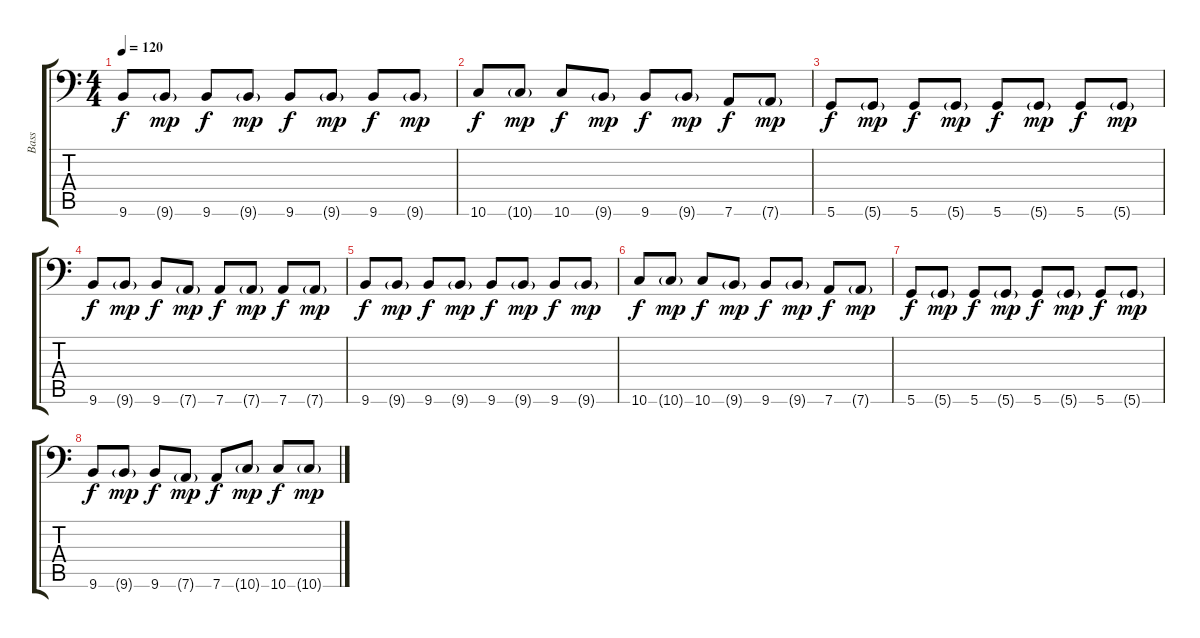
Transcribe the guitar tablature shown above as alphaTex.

\track ("Bass" "Bass") {instrument fretlessbass}
\staff {score tabs}
\tuning (E3 B2 G2 D2 A1 D1) {hide}
\ts (4 4)
\tempo 120
\clef f4
\ks c
9.6.8{dy f volume 16 instrument electricbassfinger} 9.6{g}.8{dy mp} 9.6.8{dy f} 9.6{g}.8{dy mp} 9.6.8{dy f} 9.6{g}.8{dy mp} 9.6.8{dy f} 9.6{g}.8{dy mp} |
10.6.8{dy f} 10.6{g}.8{dy mp} 10.6.8{dy f} 9.6{g}.8{dy mp} 9.6.8{dy f} 9.6{g}.8{dy mp} 7.6.8{dy f} 7.6{g}.8{dy mp} |
5.6.8{dy f} 5.6{g}.8{dy mp} 5.6.8{dy f} 5.6{g}.8{dy mp} 5.6.8{dy f} 5.6{g}.8{dy mp} 5.6.8{dy f} 5.6{g}.8{dy mp} |
9.6.8{dy f} 9.6{g}.8{dy mp} 9.6.8{dy f} 7.6{g}.8{dy mp} 7.6.8{dy f} 7.6{g}.8{dy mp} 7.6.8{dy f} 7.6{g}.8{dy mp} |
9.6.8{dy f} 9.6{g}.8{dy mp} 9.6.8{dy f} 9.6{g}.8{dy mp} 9.6.8{dy f} 9.6{g}.8{dy mp} 9.6.8{dy f} 9.6{g}.8{dy mp} |
10.6.8{dy f} 10.6{g}.8{dy mp} 10.6.8{dy f} 9.6{g}.8{dy mp} 9.6.8{dy f} 9.6{g}.8{dy mp} 7.6.8{dy f} 7.6{g}.8{dy mp} |
5.6.8{dy f} 5.6{g}.8{dy mp} 5.6.8{dy f} 5.6{g}.8{dy mp} 5.6.8{dy f} 5.6{g}.8{dy mp} 5.6.8{dy f} 5.6{g}.8{dy mp} |
9.6.8{dy f} 9.6{g}.8{dy mp} 9.6.8{dy f} 7.6{g}.8{dy mp} 7.6.8{dy f} 10.6{g}.8{dy mp} 10.6.8{dy f} 10.6{g}.8{dy mp}
